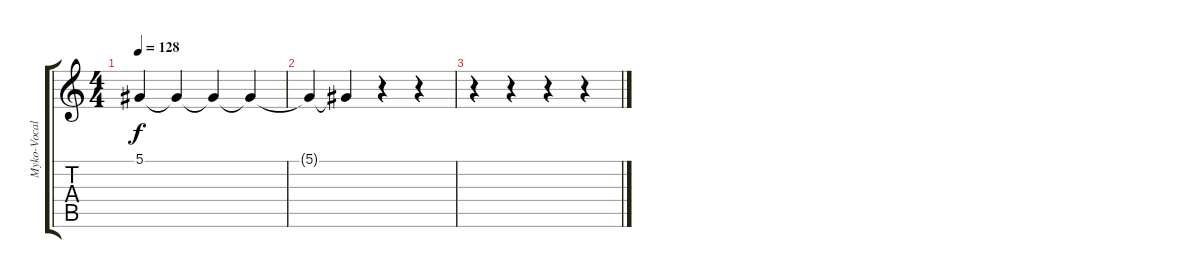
\track ("Myko-Vocal" "Myko-Vocal") {instrument harmonica}
\staff {score tabs}
\tuning (Eb4 Bb3 Gb3 Db3 Ab2 Eb2) {hide}
\ts (4 4)
\tempo 128
\clef g2
\ks c
5.1.4{dy f} 5.1{t}.4 5.1{t}.4 5.1{t}.4{volume 5} |
5.1{t}.4 5.1{t}.4 r.4 r.4 |
r.4 r.4 r.4 r.4{volume 16}
